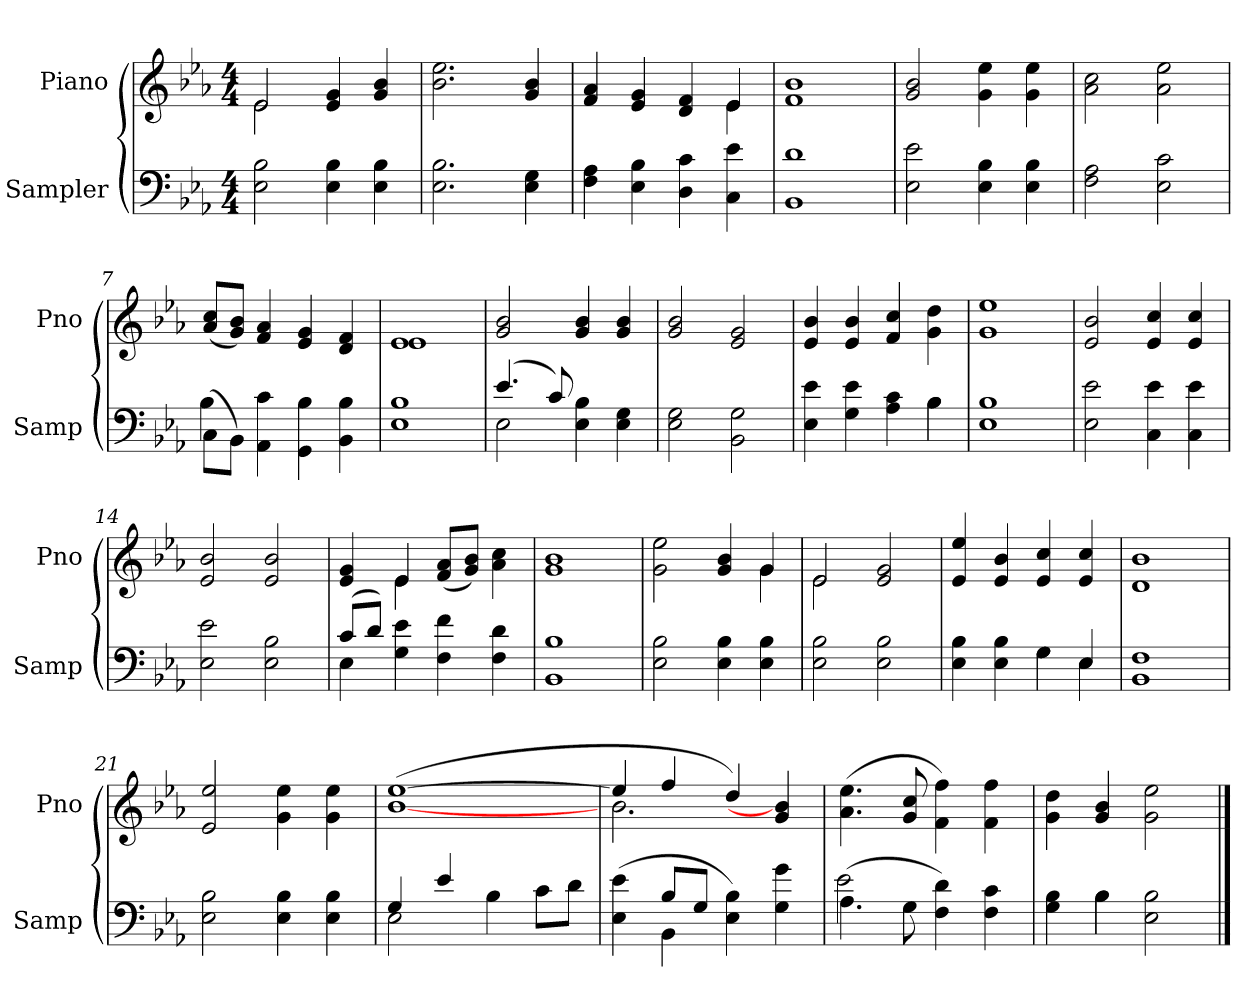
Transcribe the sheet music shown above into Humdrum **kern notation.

**kern	**kern
*part2	*part1
*staff2	*staff1
*I"Sampler	*I"Piano
*I'Samp	*I'Pno
*clefF4	*clefG2
*k[b-e-a-]	*k[b-e-a-]
*E-:	*E-:
*M4/4	*M4/4
=1	=1
*	*^
2E- 2B-	2e-/	2e-
4E- 4B-	4e- 4g	2ryy
4E- 4B-	4g 4b-	.
*	*v	*v
=2	=2
2.E- 2.B-	2.b- 2.ee-
4E- 4G	4g 4b-
=3	=3
*	*^
4F 4A-	4f 4a-	2.ryy
4E- 4B-	4e- 4g	.
4D 4c	4d 4f	.
4C 4e-	4e-/	4e-
*	*v	*v
=4	=4
1BB- 1d	1f 1b-
=5	=5
2E- 2e-	2g 2b-
4E- 4B-	4g 4ee-
4E- 4B-	4g 4ee-
=6	=6
2F 2A-	2a- 2cc
2E- 2c	2a- 2ee-
=7	=7
*^	*
(8C\L	4B-	(8a-/ 8cc/L
8BB-\J)	.	8g/ 8b-/J)
4AA- 4c	2.ryy	4f 4a-
4GG 4B-	.	4e- 4g
4BB- 4B-	.	4d 4f
*v	*v	*
=8	=8
*	*^
1E- 1B-	1e-/	1e-
*	*v	*v
=9	=9
*^	*
(4.e-/	2E-	2g 2b-
8c/)	.	.
4E- 4B-	2ryy	4g 4b-
4E- 4G	.	4g 4b-
*v	*v	*
=10	=10
2E- 2G	2g 2b-
2BB- 2G	2e- 2g
=11	=11
*^	*
4E- 4e-	2.ryy	4e- 4b-
4G 4e-	.	4e- 4b-
4A- 4c	.	4f 4cc
4B-\	4B-	4g 4dd
*v	*v	*
=12	=12
1E- 1B-	1g 1ee-
=13	=13
2E- 2e-	2e- 2b-
4C 4e-	4e- 4cc
4C 4e-	4e- 4cc
=14	=14
2E- 2e-	2e- 2b-
2E- 2B-	2e- 2b-
=15	=15
*^	*^
(8c/L	4E-	4e- 4g	4ryy
8d/J)	.	.	.
4G 4e-	2.ryy	4e-/	4e-
4F 4f	.	(8f/ 8a-/L	2ryy
.	.	8g/ 8b-/J)	.
4F 4d	.	4a- 4cc	.
*v	*v	*	*
*	*v	*v
=16	=16
1BB- 1B-	1g 1b-
=17	=17
*	*^
2E- 2B-	2g 2ee-	2.ryy
4E- 4B-	4g 4b-	.
4E- 4B-	4g/	4g
=18	=18	=18
2E- 2B-	2e-/	2e-
2E- 2B-	2e- 2g	2ryy
*	*v	*v
=19	=19
*^	*
4E- 4B-	2ryy	4e- 4ee-
4E- 4B-	.	4e- 4b-
4G\	4G	4e- 4cc
4E-/	4E-	4e- 4cc
*v	*v	*
=20	=20
1BB- 1F	1d 1b-
=21	=21
2E- 2B-	2e- 2ee-
4E- 4B-	4g 4ee-
4E- 4B-	4g 4ee-
=22	=22
*^	*
(4G/	2E-)	([1b- [1ee-
4e-/	.	.
4B-	2ryy	.
8c\L	.	.
8d\J	.	.
=23	=23	=23
*	*	*^
(4E- 4e-	4ryy	4ee-/]	2.b-
8B-/L	4BB-	4ff/	.
8G/J	.	.	.
4E- 4B-)	2ryy	4dd/)	.
4G 4g	.	4g 4b-]	4ryy
*	*	*v	*v
=24	=24	=24
(4.A-\	2e-	(4.a- 4.ee-
8G\	.	8g 8cc
4F 4d)	2ryy	4f 4ff)
4F 4c	.	4f 4ff
=25	=25	=25
4G 4B-	4ryy	4g 4dd
4B-\	4B-	4g 4b-
2E- 2B-	2ryy	2g 2ee-
*v	*v	*
==	==
*-	*-
